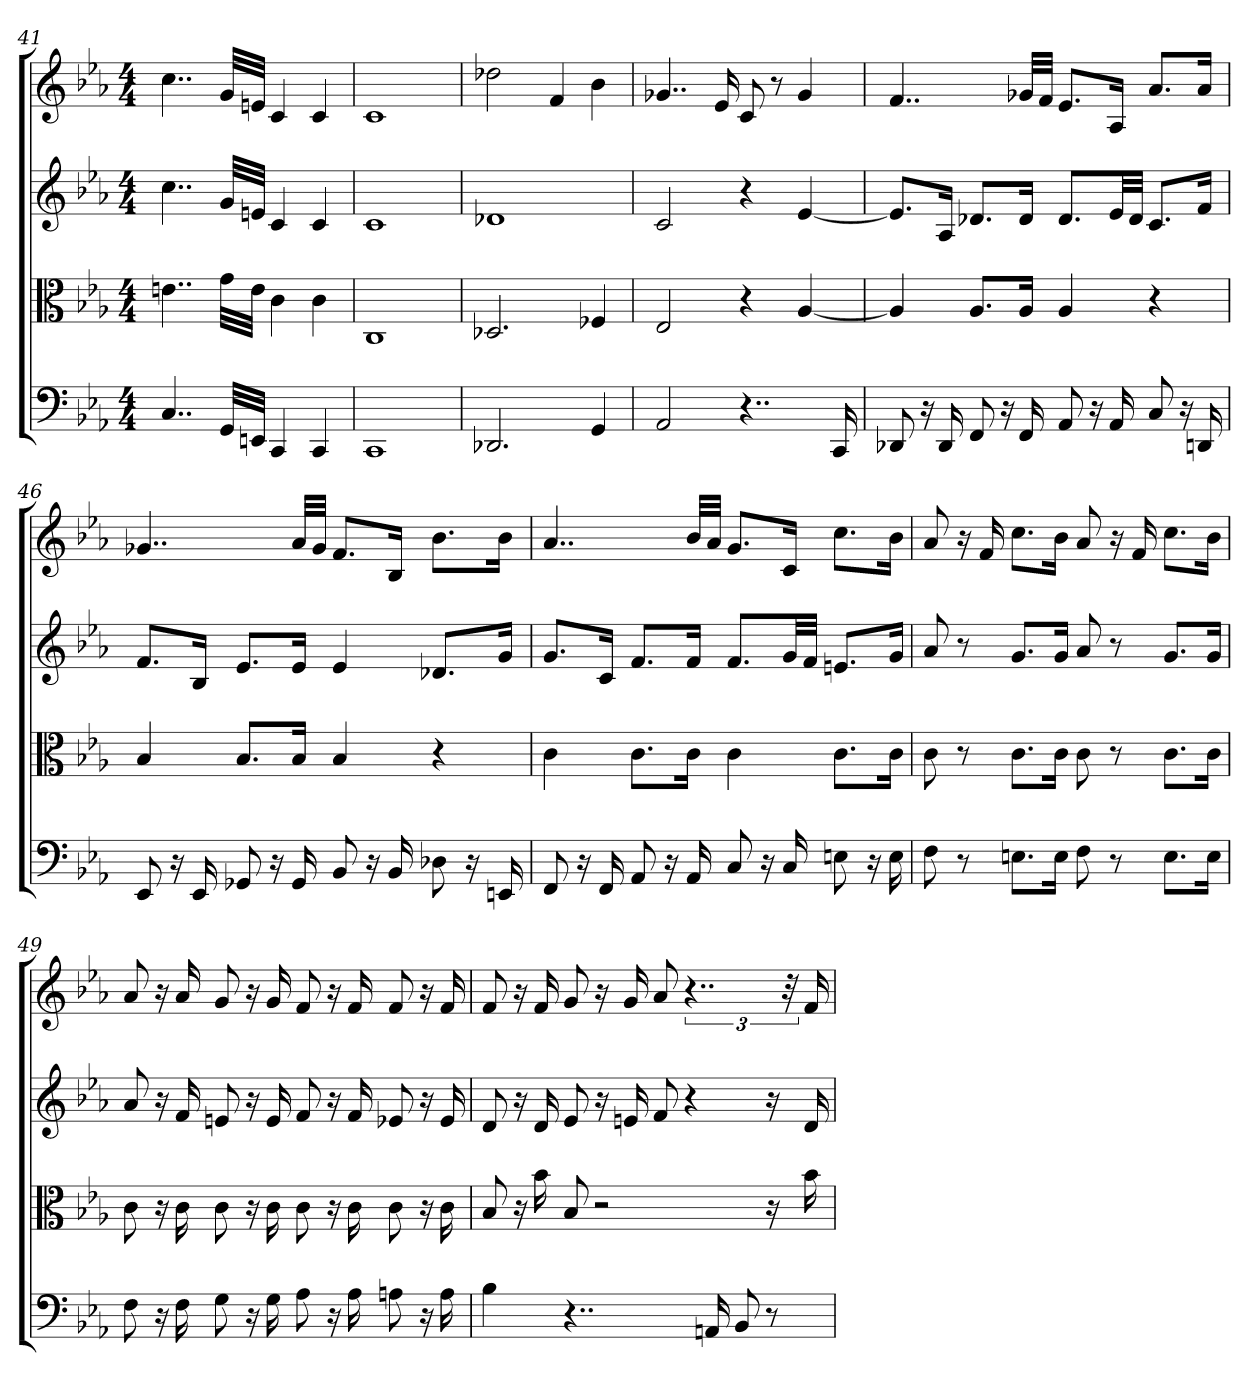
**kern	**kern	**kern	**kern
*part4	*part3	*part2	*part1
*staff4	*staff3	*staff2	*staff1
*clefF4	*clefC3	*	*
*k[b-e-a-]	*k[b-e-a-]	*k[b-e-a-]	*k[b-e-a-]
*E-:	*E-:	*E-:	*E-:
*M4/4	*M4/4	*M4/4	*M4/4
=41	=41	=41	=41
4..C	4..en	4..cc	4..cc
32GG/LLL	32g\LLL	32gLLL	32gLLL
32EEn/JJJ	32e\JJJ	32enJJJ	32enJJJ
4CC	4c	4c	4c
4CC	4c	4c	4c
=42	=42	=42	=42
1CC	1C	1c	1c
=43	=43	=43	=43
2.DD-X	2.D-X	1d-X	2dd-X
.	.	.	4f
4GG	4F-X	.	4b-
=44	=44	=44	=44
2AA-	2E-	2c	4..g-X
.	.	.	16e-
4..r	4r	4r	8c
.	.	.	8r
.	[4A-	[4e-	4g-
16CC	.	.	.
=45	=45	=45	=45
8DD-X	4A-]	8.e-L]	4..f
16r	.	.	.
16DD-	.	16A-Jk	.
8FF	8.A-/L	8.d-XL	.
16r	.	.	.
16FF	16A-/Jk	16d-Jk	32g-XLLL
.	.	.	32fJJJ
8AA-	4A-	8.d-L	8.e-L
16r	.	.	.
16AA-	.	32e-LL	16A-Jk
.	.	32d-JJJ	.
8C	4r	8.cL	8.a-L
16r	.	.	.
16DDn	.	16fJk	16a-Jk
=46	=46	=46	=46
8EE-	4B-	8.fL	4..g-X
16r	.	.	.
16EE-	.	16B-Jk	.
8GG-X	8.B-/L	8.e-L	.
16r	.	.	.
16GG-	16B-/Jk	16e-Jk	32a-LLL
.	.	.	32g-JJJ
8BB-	4B-	4e-	8.fL
16r	.	.	.
16BB-	.	.	16B-Jk
8D-X	4r	8.d-XL	8.b-L
16r	.	.	.
16EEn	.	16gJk	16b-Jk
=47	=47	=47	=47
8FF	4c	8.gL	4..a-
16r	.	.	.
16FF	.	16cJk	.
8AA-	8.c\L	8.fL	.
16r	.	.	.
16AA-	16c\Jk	16fJk	32b-LLL
.	.	.	32a-JJJ
8C	4c	8.fL	8.gL
16r	.	.	.
16C	.	32gLL	16cJk
.	.	32fJJJ	.
8En	8.c\L	8.enL	8.ccL
16r	.	.	.
16E	16c\Jk	16gJk	16b-Jk
=48	=48	=48	=48
8F	8c	8a-	8a-
8r	8r	8r	16r
.	.	.	16f
8.En\L	8.c\L	8.gL	8.ccL
16E\Jk	16c\Jk	16gJk	16b-Jk
8F	8c	8a-	8a-
8r	8r	8r	16r
.	.	.	16f
8.E\L	8.c\L	8.gL	8.ccL
16E\Jk	16c\Jk	16gJk	16b-Jk
=49	=49	=49	=49
8F	8c	8a-	8a-
16r	16r	16r	16r
16F	16c	16f	16a-
8G	8c	8en	8g
16r	16r	16r	16r
16G	16c	16e	16g
8A-	8c	8f	8f
16r	16r	16r	16r
16A-	16c	16f	16f
8An	8c	8e-X	8f
16r	16r	16r	16r
16A	16c	16e-	16f
=50	=50	=50	=50
4B-	8B-	8d	8f
.	16r	16r	16r
.	16b-	16d	16f
4..r	8B-	8e-	8g
.	2r	16r	16r
.	.	16en	16g
.	.	8f	8a-
.	.	4r	6..r
16AAn	.	.	.
8BB-	.	.	.
8r	16r	16r	.
.	.	.	48r
.	16b-	16d	16f
=	=	=	=
*-	*-	*-	*-
